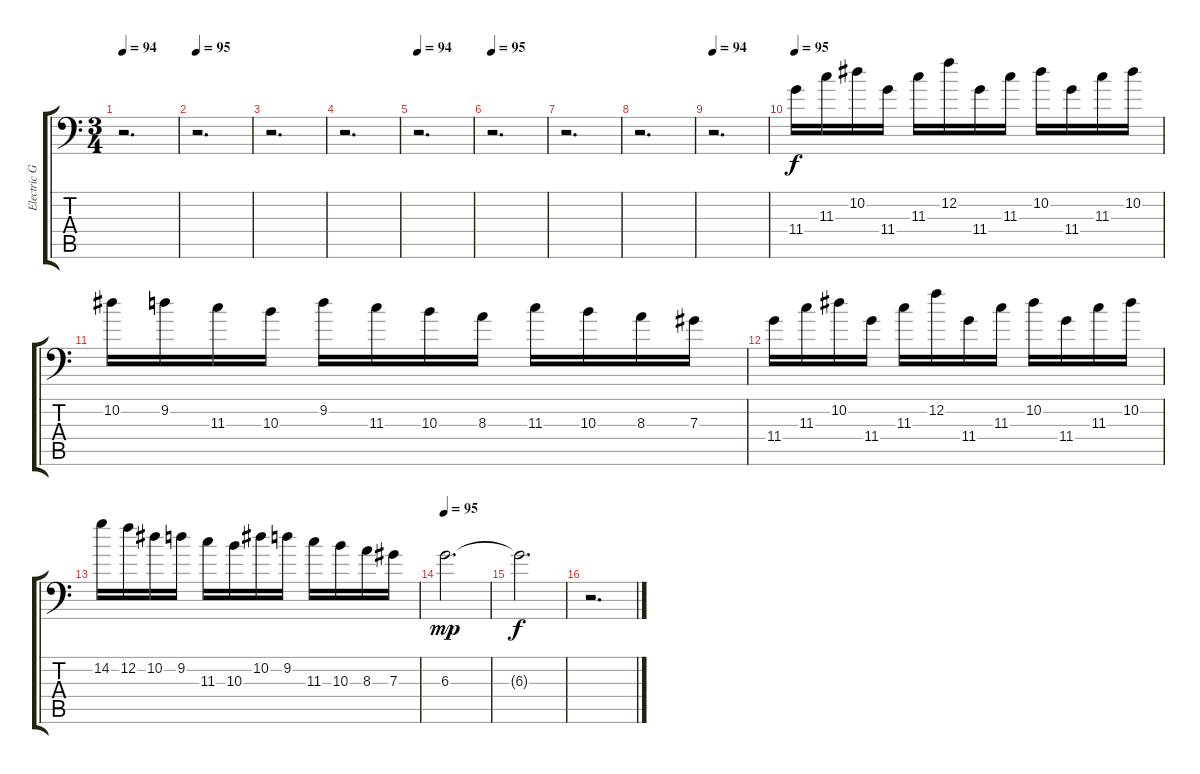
\track ("Electric Guitar 2" "Electric G") {instrument distortionguitar}
\staff {score tabs}
\tuning (Bb3 F3 Db3 Ab2 Eb2 Bb1) {hide}
\ts (3 4)
\tempo 94
\clef f4
\ks c
r.2{d dy ff} |
\tempo 95
r.2{d} |
r.2{d} |
r.2{d} |
\tempo 94
r.2{d} |
\tempo 95
r.2{d} |
r.2{d} |
r.2{d} |
\tempo 94
r.2{d} |
\tempo 95
11.4.16{dy f volume 12 balance 8} 11.3.16{balance 8} 10.2.16{balance 8} 11.4.16{balance 8} 11.3.16{balance 8} 12.2.16{balance 8} 11.4.16{balance 8} 11.3.16{balance 8} 10.2.16{balance 8} 11.4.16{balance 8} 11.3.16{balance 8} 10.2.16{balance 8} |
10.2.16{volume 12 balance 8} 9.2.16{balance 8} 11.3.16{balance 8} 10.3.16{balance 8} 9.2.16{balance 8} 11.3.16{balance 8} 10.3.16{balance 8} 8.3.16{balance 8} 11.3.16{balance 8} 10.3.16{balance 8} 8.3.16{balance 8} 7.3.16{balance 8} |
11.4.16{volume 12 balance 8} 11.3.16{balance 8} 10.2.16{balance 8} 11.4.16{balance 8} 11.3.16{balance 8} 12.2.16{balance 8} 11.4.16{balance 8} 11.3.16{balance 8} 10.2.16{balance 8} 11.4.16{balance 8} 11.3.16{balance 8} 10.2.16{balance 8} |
14.2.16{volume 12 balance 8} 12.2.16{balance 8} 10.2.16{balance 8} 9.2.16{balance 8} 11.3.16{balance 8} 10.3.16{balance 8} 10.2.16{balance 8} 9.2.16{balance 8} 11.3.16{balance 8} 10.3.16{balance 8} 8.3.16{balance 8} 7.3.16{balance 8} |
\tempo 95
6.3.2{d dy mp volume 0 balance 8} |
6.3{t}.2{d dy f balance 8} |
r.2{d volume 15 balance 0}
